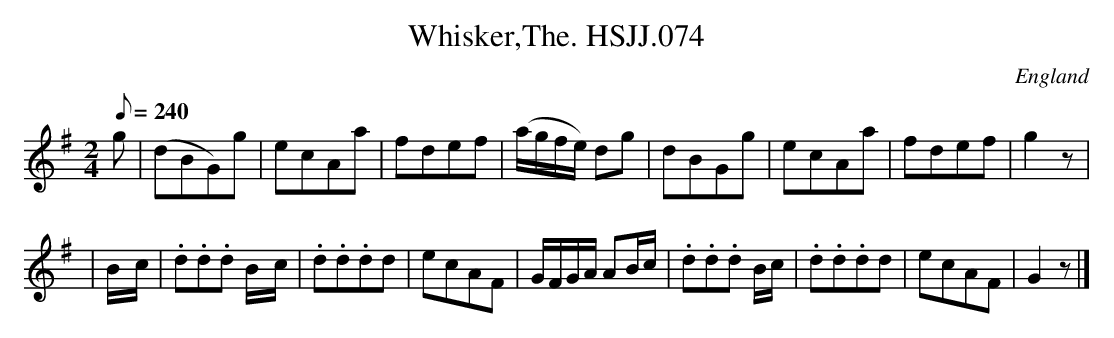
X:1
T:Whisker,The. HSJJ.074
M:2/4
L:1/8
Q:240
O:England
K:G
g|(dBG)g|ecAa|fdef|(a/g/f/e/) dg|dBGg|ecAa|fdef|g2z|!
|B/-c/|.d.d.d B/-c/|.d.d.dd|ecAF|G/F/G/A/ AB/c/|.d.d.d B/c/|.d.d.dd|ecAF
|G2z|]
